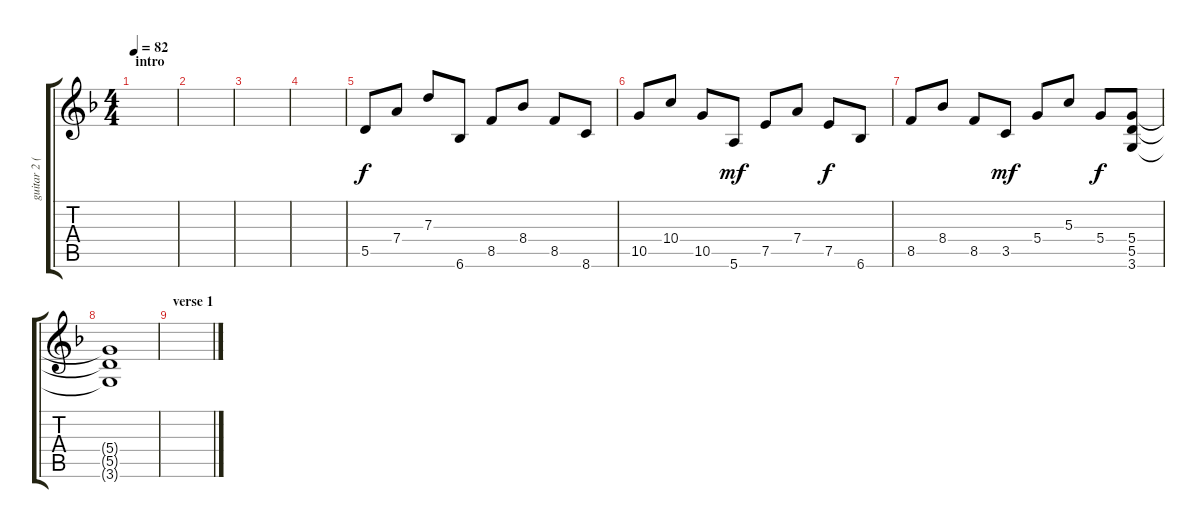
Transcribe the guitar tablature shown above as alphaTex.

\track ("guitar 2 (acoustic)" "guitar 2 (") {instrument acousticguitarnylon}
\staff {score tabs}
\tuning (E4 B3 G3 D3 A2 E2) {hide}
\ts (4 4)
\section ("" "intro")
\tempo 82
\clef g2
\ks f
|
|
|
|
5.5.8 7.4.8 7.3.8 6.6.8 8.5.8 8.4.8 8.5.8{dy f} 8.6.8 |
10.5.8 10.4.8 10.5.8 5.6.8{dy mf} 7.5.8 7.4.8 7.5.8{dy f} 6.6.8 |
8.5.8 8.4.8 8.5.8 3.5.8{dy mf} 5.4.8 5.3.8 5.4.8{dy f} (5.4 5.5 3.6).8 |
(5.4{t} 5.5{t} 3.6{t}).1 |
\section ("" "verse 1")
